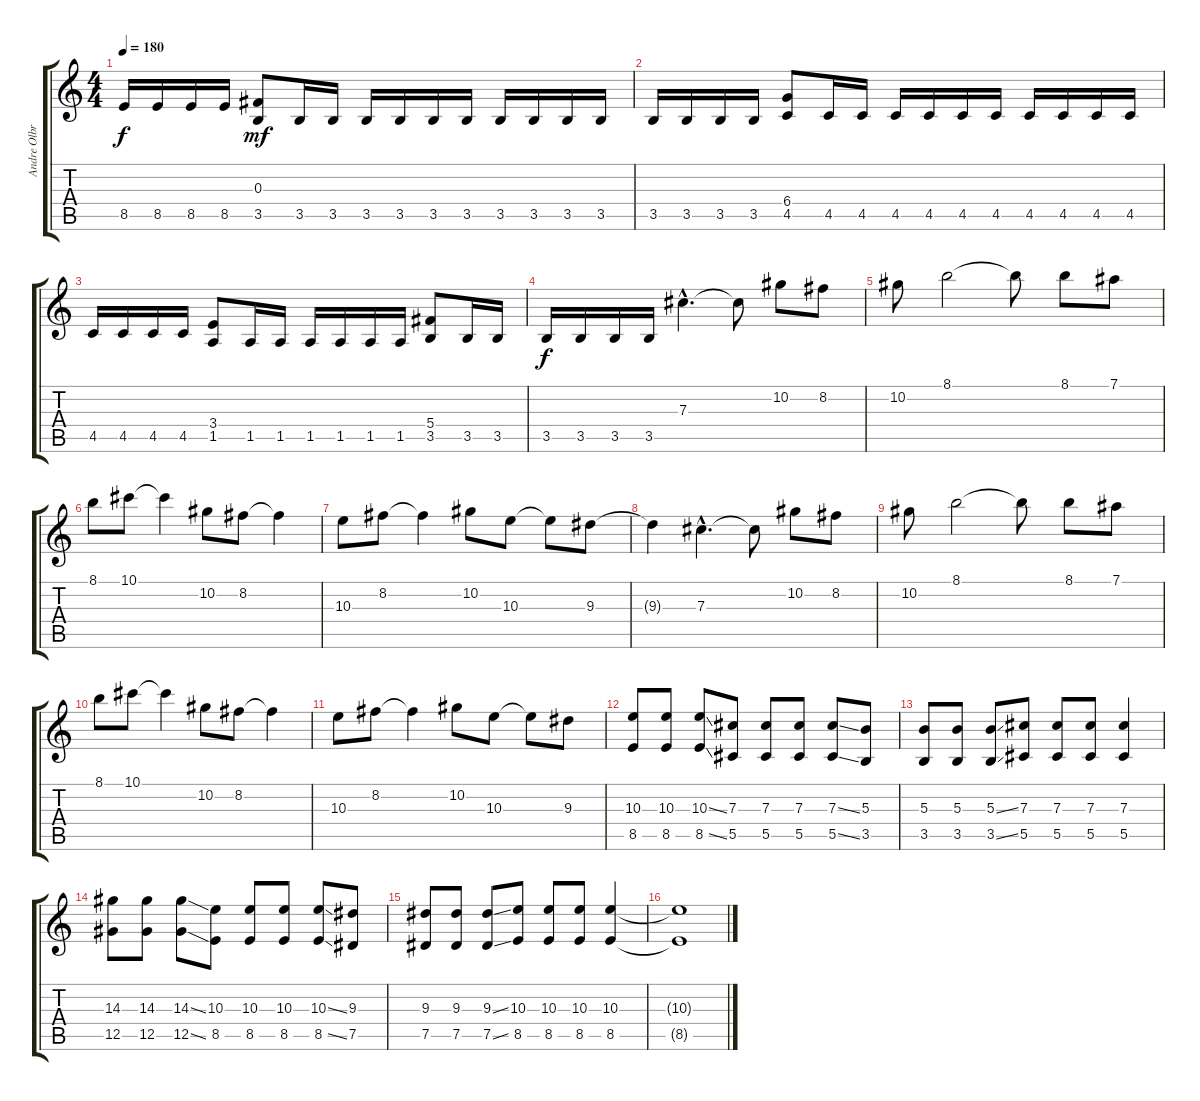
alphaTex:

\track ("Andre Olbrich" "Andre Olbr") {instrument overdrivenguitar}
\staff {score tabs}
\tuning (Eb4 Bb3 Gb3 Db3 Ab2 Eb2) {hide}
\ts (4 4)
\tempo 180
\clef g2
\ks c
8.5.16{dy f} 8.5.16 8.5.16 8.5.16 (0.3 3.5).8{dy mf} 3.5.16 3.5.16 3.5.16 3.5.16 3.5.16 3.5.16 3.5.16 3.5.16 3.5.16 3.5.16 |
3.5.16 3.5.16 3.5.16 3.5.16 (6.4 4.5).8 4.5.16 4.5.16 4.5.16 4.5.16 4.5.16 4.5.16 4.5.16 4.5.16 4.5.16 4.5.16 |
4.5.16 4.5.16 4.5.16 4.5.16 (3.4 1.5).8 1.5.16 1.5.16 1.5.16 1.5.16 1.5.16 1.5.16 (5.4 3.5).8 3.5.16 3.5.16 |
3.5.16{dy f} 3.5.16 3.5.16 3.5.16 7.3{hac}.4{d} 7.3{t}.8 10.2.8 8.2.8 |
10.2.8 8.1.2 8.1{t}.8 8.1.8 7.1.8 |
8.1.8 10.1.8 10.1{t}.4 10.2.8 8.2.8 8.2{t}.4 |
10.3.8 8.2.8 8.2{t}.4 10.2.8 10.3.8 10.3{t}.8 9.3.8 |
9.3{t}.4 7.3{hac}.4{d} 7.3{t}.8 10.2.8 8.2.8 |
10.2.8 8.1.2 8.1{t}.8 8.1.8 7.1.8 |
8.1.8 10.1.8 10.1{t}.4 10.2.8 8.2.8 8.2{t}.4 |
10.3.8 8.2.8 8.2{t}.4 10.2.8 10.3.8 10.3{t}.8 9.3.8 |
(10.3 8.5).8 (10.3 8.5).8 (10.3{ss} 8.5{ss}).8 (7.3 5.5).8 (7.3 5.5).8 (7.3 5.5).8 (7.3{ss} 5.5{ss}).8 (5.3 3.5).8 |
(5.3 3.5).8 (5.3 3.5).8 (5.3{ss} 3.5{ss}).8 (7.3 5.5).8 (7.3 5.5).8 (7.3 5.5).8 (7.3 5.5).4 |
(14.3 12.5).8 (14.3 12.5).8 (14.3{ss} 12.5{ss}).8 (10.3 8.5).8 (10.3 8.5).8 (10.3 8.5).8 (10.3{ss} 8.5{ss}).8 (9.3 7.5).8 |
(9.3 7.5).8 (9.3 7.5).8 (9.3{ss} 7.5{ss}).8 (10.3 8.5).8 (10.3 8.5).8 (10.3 8.5).8 (10.3 8.5).4 |
(10.3{t} 8.5{t}).1
